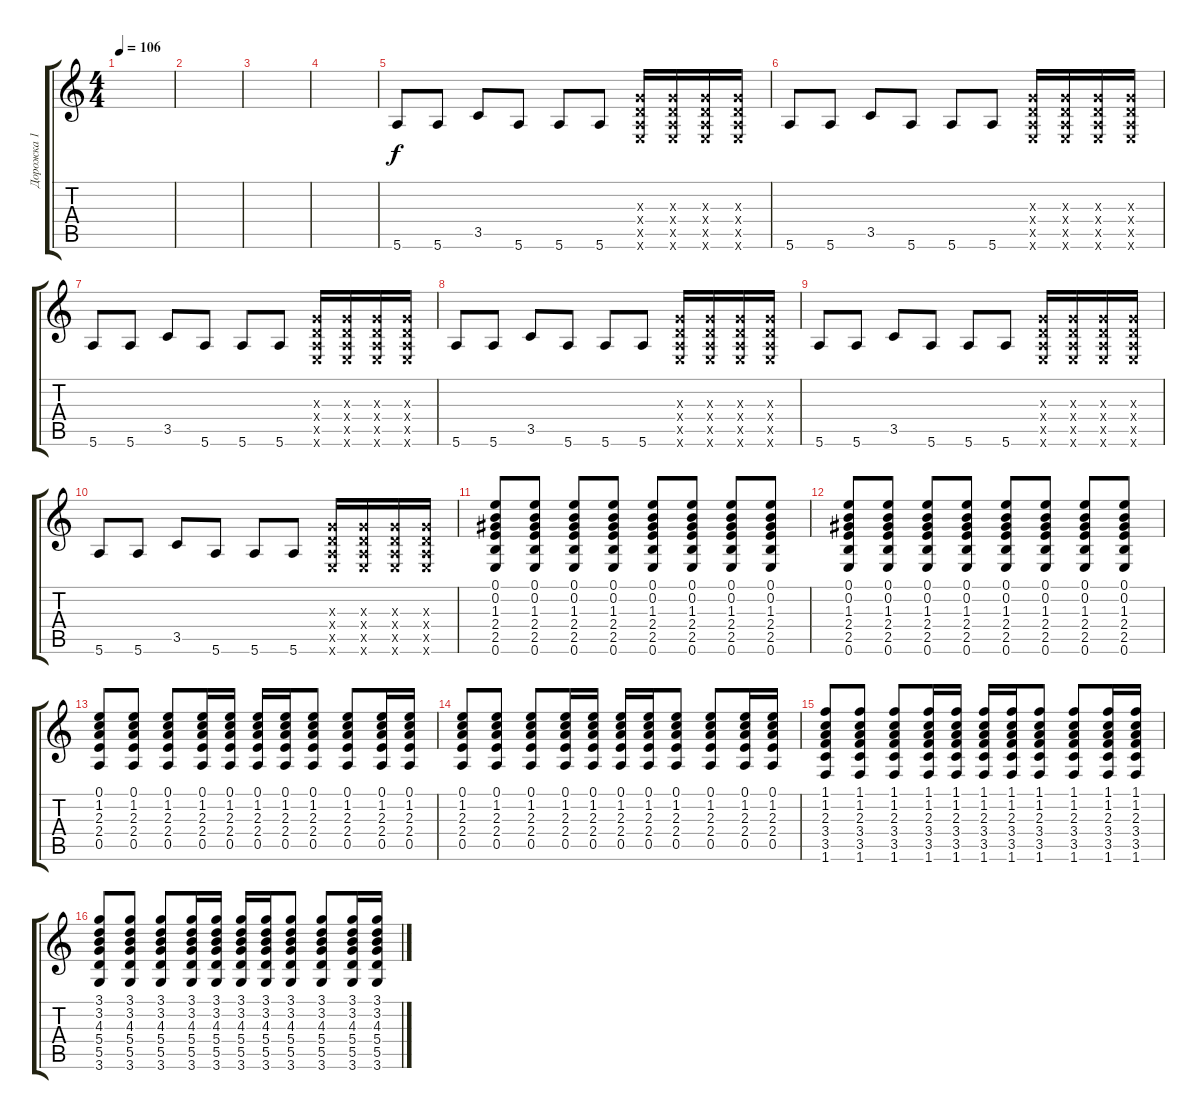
\track ("Дорожка 1" "Дорожка 1") {instrument distortionguitar}
\staff {score tabs}
\tuning (E4 B3 G3 D3 A2 E2) {hide}
\ts (4 4)
\tempo 106
\clef g2
\ks c
|
|
|
|
5.6.8 5.6.8 3.5.8 5.6.8 5.6.8 5.6.8 (0.3{x} 0.4{x} 0.5{x} 0.6{x}).16 (0.3{x} 0.4{x} 0.5{x} 0.6{x}).16 (0.3{x} 0.4{x} 0.5{x} 0.6{x}).16 (0.3{x} 0.4{x} 0.5{x} 0.6{x}).16 |
5.6.8 5.6.8 3.5.8 5.6.8 5.6.8 5.6.8 (0.3{x} 0.4{x} 0.5{x} 0.6{x}).16 (0.3{x} 0.4{x} 0.5{x} 0.6{x}).16 (0.3{x} 0.4{x} 0.5{x} 0.6{x}).16 (0.3{x} 0.4{x} 0.5{x} 0.6{x}).16 |
5.6.8 5.6.8 3.5.8 5.6.8 5.6.8 5.6.8 (0.3{x} 0.4{x} 0.5{x} 0.6{x}).16 (0.3{x} 0.4{x} 0.5{x} 0.6{x}).16 (0.3{x} 0.4{x} 0.5{x} 0.6{x}).16 (0.3{x} 0.4{x} 0.5{x} 0.6{x}).16 |
5.6.8 5.6.8 3.5.8 5.6.8 5.6.8 5.6.8 (0.3{x} 0.4{x} 0.5{x} 0.6{x}).16 (0.3{x} 0.4{x} 0.5{x} 0.6{x}).16 (0.3{x} 0.4{x} 0.5{x} 0.6{x}).16 (0.3{x} 0.4{x} 0.5{x} 0.6{x}).16 |
5.6.8 5.6.8 3.5.8 5.6.8 5.6.8 5.6.8 (0.3{x} 0.4{x} 0.5{x} 0.6{x}).16 (0.3{x} 0.4{x} 0.5{x} 0.6{x}).16 (0.3{x} 0.4{x} 0.5{x} 0.6{x}).16 (0.3{x} 0.4{x} 0.5{x} 0.6{x}).16 |
5.6.8 5.6.8 3.5.8 5.6.8 5.6.8 5.6.8 (0.3{x} 0.4{x} 0.5{x} 0.6{x}).16 (0.3{x} 0.4{x} 0.5{x} 0.6{x}).16 (0.3{x} 0.4{x} 0.5{x} 0.6{x}).16 (0.3{x} 0.4{x} 0.5{x} 0.6{x}).16 |
(0.1 0.2 1.3 2.4 2.5 0.6).8 (0.1 0.2 1.3 2.4 2.5 0.6).8 (0.1 0.2 1.3 2.4 2.5 0.6).8 (0.1 0.2 1.3 2.4 2.5 0.6).8 (0.1 0.2 1.3 2.4 2.5 0.6).8 (0.1 0.2 1.3 2.4 2.5 0.6).8 (0.1 0.2 1.3 2.4 2.5 0.6).8 (0.1 0.2 1.3 2.4 2.5 0.6).8 |
(0.1 0.2 1.3 2.4 2.5 0.6).8 (0.1 0.2 1.3 2.4 2.5 0.6).8 (0.1 0.2 1.3 2.4 2.5 0.6).8 (0.1 0.2 1.3 2.4 2.5 0.6).8 (0.1 0.2 1.3 2.4 2.5 0.6).8 (0.1 0.2 1.3 2.4 2.5 0.6).8 (0.1 0.2 1.3 2.4 2.5 0.6).8 (0.1 0.2 1.3 2.4 2.5 0.6).8 |
(0.1 1.2 2.3 2.4 0.5).8 (0.1 1.2 2.3 2.4 0.5).8 (0.1 1.2 2.3 2.4 0.5).8 (0.1 1.2 2.3 2.4 0.5).16 (0.1 1.2 2.3 2.4 0.5).16 (0.1 1.2 2.3 2.4 0.5).16 (0.1 1.2 2.3 2.4 0.5).16 (0.1 1.2 2.3 2.4 0.5).8 (0.1 1.2 2.3 2.4 0.5).8 (0.1 1.2 2.3 2.4 0.5).16 (0.1 1.2 2.3 2.4 0.5).16 |
(0.1 1.2 2.3 2.4 0.5).8 (0.1 1.2 2.3 2.4 0.5).8 (0.1 1.2 2.3 2.4 0.5).8 (0.1 1.2 2.3 2.4 0.5).16 (0.1 1.2 2.3 2.4 0.5).16 (0.1 1.2 2.3 2.4 0.5).16 (0.1 1.2 2.3 2.4 0.5).16 (0.1 1.2 2.3 2.4 0.5).8 (0.1 1.2 2.3 2.4 0.5).8 (0.1 1.2 2.3 2.4 0.5).16 (0.1 1.2 2.3 2.4 0.5).16 |
(1.1 1.2 2.3 3.4 3.5 1.6).8 (1.1 1.2 2.3 3.4 3.5 1.6).8 (1.1 1.2 2.3 3.4 3.5 1.6).8 (1.1 1.2 2.3 3.4 3.5 1.6).16 (1.1 1.2 2.3 3.4 3.5 1.6).16 (1.1 1.2 2.3 3.4 3.5 1.6).16 (1.1 1.2 2.3 3.4 3.5 1.6).16 (1.1 1.2 2.3 3.4 3.5 1.6).8 (1.1 1.2 2.3 3.4 3.5 1.6).8 (1.1 1.2 2.3 3.4 3.5 1.6).16 (1.1 1.2 2.3 3.4 3.5 1.6).16 |
(3.1 3.2 4.3 5.4 5.5 3.6).8 (3.1 3.2 4.3 5.4 5.5 3.6).8 (3.1 3.2 4.3 5.4 5.5 3.6).8 (3.1 3.2 4.3 5.4 5.5 3.6).16 (3.1 3.2 4.3 5.4 5.5 3.6).16 (3.1 3.2 4.3 5.4 5.5 3.6).16 (3.1 3.2 4.3 5.4 5.5 3.6).16 (3.1 3.2 4.3 5.4 5.5 3.6).8 (3.1 3.2 4.3 5.4 5.5 3.6).8 (3.1 3.2 4.3 5.4 5.5 3.6).16 (3.1 3.2 4.3 5.4 5.5 3.6).16
